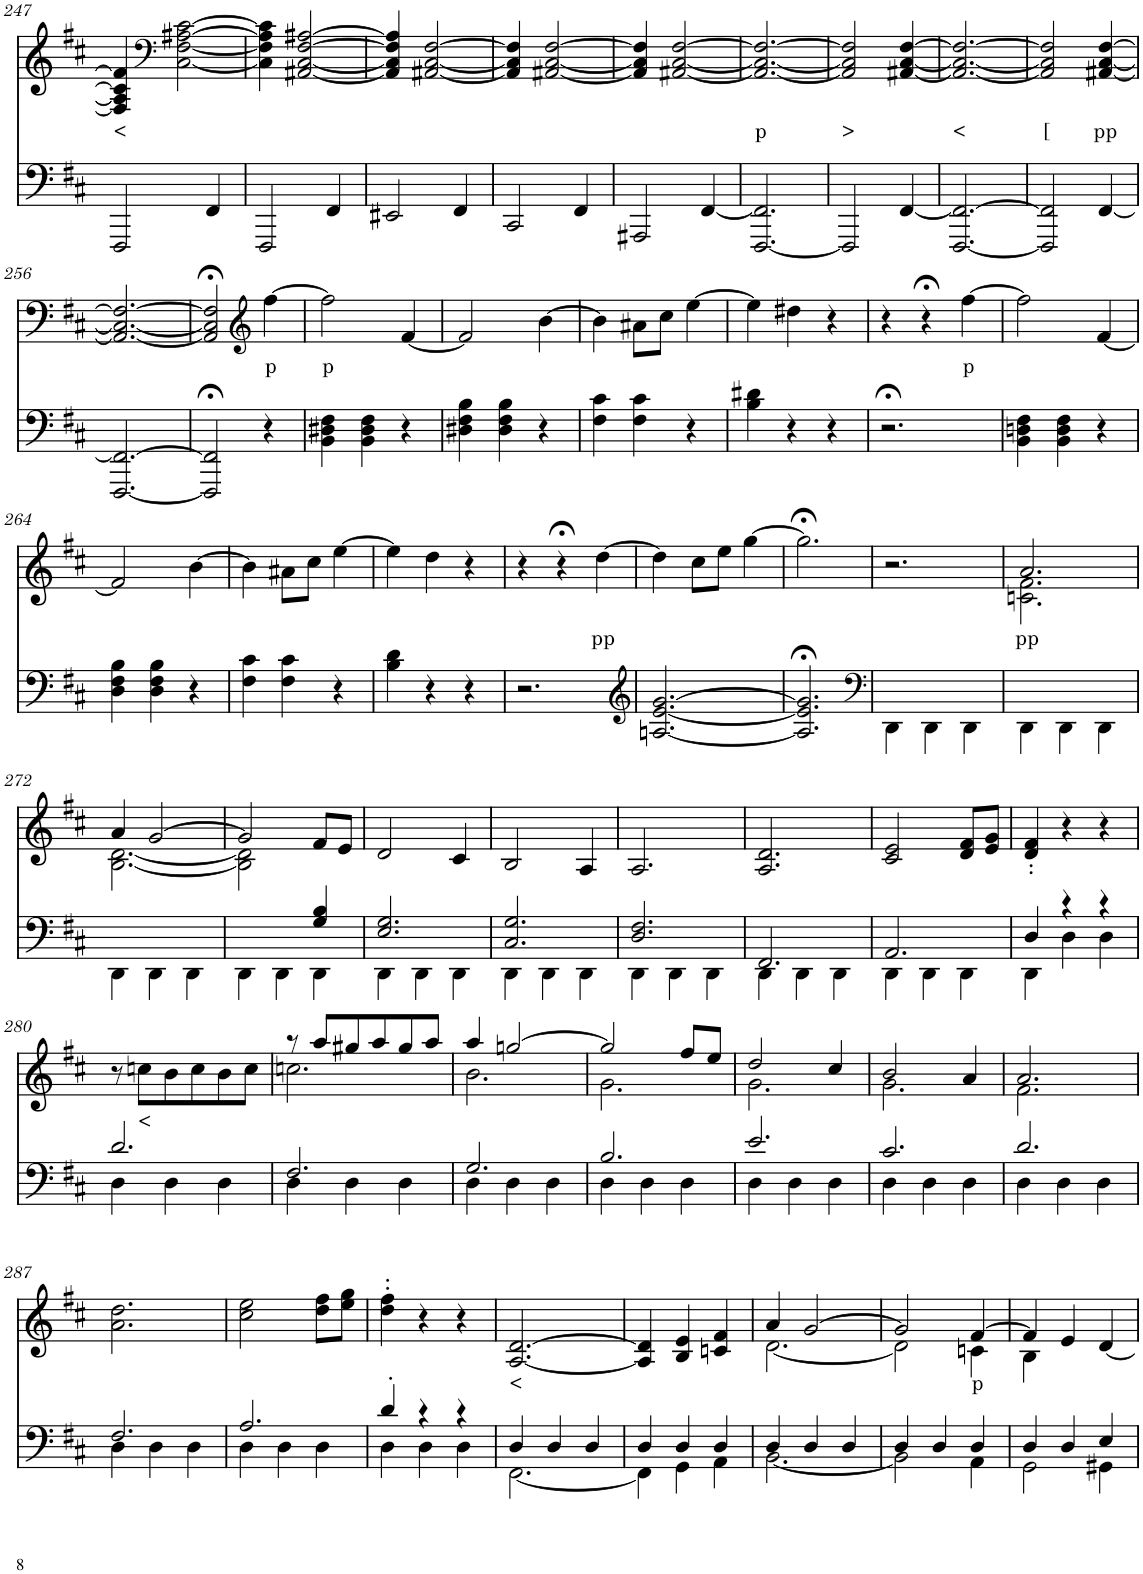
**kern	**kern	**text
*part2	*part1	*part1
*staff2	*staff1	*staff1
*I"piano	*I"piano	*
*I'Pno	*I'Pno	*
!!LO:PB:g=z
*clefF4	*clefG2	*
*k[f#c#]	*k[f#c#]	*
*D:	*D:	*
*M3/4	*M3/4	*
=247	=247	=247
!	!	!LO:LY:b
2FFF#/	4F#/] 4A#/] 4c#/] 4f#/]	<
*	*clefF4	*
.	[2C#\ [2F#\ [2A#X\ [2c#\	.
4FF#/	.	.
=248	=248	=248
2FFF#/	4C#\] 4F#\] 4A#\] 4c#\]	.
.	[2AA#X/ [2C#/ [2F#/ [2A#X/	.
4FF#/	.	.
=249	=249	=249
2EE#X/	4AA#/] 4C#/] 4F#/] 4A#/]	.
.	[2AA#X/ [2C#/ [2F#/	.
4FF#/	.	.
=250	=250	=250
2CC#/	4AA#/] 4C#/] 4F#/]	.
.	[2AA#X/ [2C#/ [2F#/	.
4FF#/	.	.
=251	=251	=251
2AAA#X/	4AA#/] 4C#/] 4F#/]	.
.	[2AA#X/ [2C#/ [2F#/	.
[4FF#/	.	.
=252	=252	=252
!	!	!LO:LY:b
[2.FFF#/ 2.FF#/]	2.AA#/_ 2.C#/_ 2.F#/_	p
=253	=253	=253
!	!	!LO:LY:b
2FFF#/]	2AA#/] 2C#/] 2F#/]	>
[4FF#/	[4AA#X/ [4C#/ [4F#/	.
=254	=254	=254
!	!	!LO:LY:b
[2.FFF#/ 2.FF#/_	2.AA#/_ 2.C#/_ 2.F#/_	<
=255	=255	=255
!	!	!LO:LY:b
2FFF#/] 2FF#/]	2AA#/] 2C#/] 2F#/]	[
!	!	!LO:LY:b
[4FF#/	[4AA#X/ [4C#/ [4F#/	pp
!!LO:LB:g=z
=256	=256	=256
[2.FFF#/ 2.FF#/_	2.AA#/_ 2.C#/_ 2.F#/_	.
=257	=257	=257
2FFF#/];< 2FF#/];<	2AA#/];< 2C#/];< 2F#/];<	.
*	*clefG2	*
!	!	!LO:LY:b
4r	[4ff#\	p
=258	=258	=258
!	!	!LO:LY:b
4BB\ 4D#X\ 4F#\	2ff#\]	p
4BB\ 4D#\ 4F#\	.	.
4r	[4f#/	.
=259	=259	=259
4D#X\ 4F#\ 4B\	2f#/]	.
4D#\ 4F#\ 4B\	.	.
4r	[4b\	.
=260	=260	=260
4F#\ 4c#\	4b\]	.
4F#\ 4c#\	8a#X\L	.
.	8cc#\J	.
4r	[4ee\	.
=261	=261	=261
4B\ 4d#X\	4ee\]	.
4r	4dd#X\	.
4r	4r	.
=262	=262	=262
2.r;<	4r	.
.	4r;<	.
!	!	!LO:LY:b
.	[4ff#\	p
=263	=263	=263
4BB\ 4Dn\ 4F#\	2ff#\]	.
4BB\ 4D\ 4F#\	.	.
4r	[4f#/	.
!!LO:LB:g=z
=264	=264	=264
4D\ 4F#\ 4B\	2f#/]	.
4D\ 4F#\ 4B\	.	.
4r	[4b\	.
=265	=265	=265
4F#\ 4c#\	4b\]	.
4F#\ 4c#\	8a#X\L	.
.	8cc#\J	.
4r	[4ee\	.
=266	=266	=266
4B\ 4d\	4ee\]	.
4r	4dd\	.
4r	4r	.
=267	=267	=267
2.r	4r	.
.	4r;<	.
!	!	!LO:LY:b
.	[4dd\	pp
=268	=268	=268
*clefG2	*	*
[2.An/ [2.e/ [2.g/	4dd\]	.
.	8cc#\L	.
.	8ee\J	.
.	[4gg\	.
=269	=269	=269
2.A/];< 2.e/];< 2.g/];<	2.gg;<\]	.
=270	=270	=270
*clefF4	*	*
4DD\	2.r	.
4DD\	.	.
4DD\	.	.
=271	=271	=271
*	*^	*
!	!	!	!LO:LY:b
4DD\	2.a/	2.cn\ 2.f#\	pp
4DD\	.	.	.
4DD\	.	.	.
!!LO:LB:g=z	!!
=272	=272	=272	=272
4DD\	4a/	[2.B\ [2.d\	.
4DD\	[2g/	.	.
4DD\	.	.	.
=273	=273	=273	=273
*^	*	*	*
2ryy	4DD\	2g/]	2B\] 2d\]	.
.	4DD\	.	.	.
4G/ 4B/	4DD\	8f#/L	4ryy	.
.	.	8e/J	.	.
*	*	*v	*v	*
=274	=274	=274	=274
2.E/ 2.G/	4DD\	2d/	.
.	4DD\	.	.
.	4DD\	4c#/	.
=275	=275	=275	=275
2.C#/ 2.G/	4DD\	2B/	.
.	4DD\	.	.
.	4DD\	4A/	.
=276	=276	=276	=276
2.D/ 2.F#/	4DD\	2.A/	.
.	4DD\	.	.
.	4DD\	.	.
=277	=277	=277	=277
2.FF#/	4DD\	2.A/ 2.d/	.
.	4DD\	.	.
.	4DD\	.	.
=278	=278	=278	=278
2.AA/	4DD\	2c#/ 2e/	.
.	4DD\	.	.
.	4DD\	8d/ 8f#/L	.
.	.	8e/ 8g/J	.
=279	=279	=279	=279
4D/	4DD\	4d/' 4f#/'	.
4r	4D\	4r	.
4r	4D\	4r	.
!!LO:LB:g=z
=280	=280	=280	=280
2.d/	4D\	8r	.
!	!	!	!LO:LY:b
.	.	8ccn\L	<
.	4D\	8b\	.
.	.	8cc\	.
.	4D\	8b\	.
.	.	8cc\J	.
=281	=281	=281	=281
*	*	*^	*
2.F#/	4D\	8r	2.ccn\	.
.	.	8aa/L	.	.
.	4D\	8gg#X/	.	.
.	.	8aa/	.	.
.	4D\	8gg#/	.	.
.	.	8aa/J	.	.
=282	=282	=282	=282	=282
2.G/	4D\	4aa/	2.b\	.
.	4D\	[2ggn/	.	.
.	4D\	.	.	.
=283	=283	=283	=283	=283
2.B/	4D\	2gg/]	2.g\	.
.	4D\	.	.	.
.	4D\	8ff#/L	.	.
.	.	8ee/J	.	.
=284	=284	=284	=284	=284
2.e/	4D\	2dd/	2.g\	.
.	4D\	.	.	.
.	4D\	4cc#/	.	.
=285	=285	=285	=285	=285
2.c#/	4D\	2b/	2.g\	.
.	4D\	.	.	.
.	4D\	4a/	.	.
=286	=286	=286	=286	=286
2.d/	4D\	2.a/	2.f#\	.
.	4D\	.	.	.
.	4D\	.	.	.
*	*	*v	*v	*
!!LO:LB:g=z
=287	=287	=287	=287
2.F#/	4D\	2.a\ 2.dd\	.
.	4D\	.	.
.	4D\	.	.
=288	=288	=288	=288
2.A/	4D\	2cc#\ 2ee\	.
.	4D\	.	.
.	4D\	8dd\ 8ff#\L	.
.	.	8ee\ 8gg\J	.
=289	=289	=289	=289
4d'/	4D\	4dd\' 4ff#\'	.
4r	4D\	4r	.
4r	4D\	4r	.
=290	=290	=290	=290
!	!	!	!LO:LY:b
4D/	[2.FF#\	[2.A/ [2.d/	<
4D/	.	.	.
4D/	.	.	.
=291	=291	=291	=291
4D/	4FF#\]	4A/] 4d/]	.
4D/	4GG\	4B/ 4e/	.
4D/	4AA\	4cn/ 4f#/	.
=292	=292	=292	=292
*	*	*^	*
4D/	[2.BB\	4a/	[2.d\	.
4D/	.	[2g/	.	.
4D/	.	.	.	.
=293	=293	=293	=293	=293
4D/	2BB\]	2g/]	2d\]	.
4D/	.	.	.	.
!	!	!	!	!LO:LY:b
4D/	4AA\	[4f#/	4cn\	p
=294	=294	=294	=294	=294
4D/	2GG\	4f#/]	4B\	.
4D/	.	4e/	2ryy	.
4E/	4GG#X\	[4d/	.	.
*v	*v	*	*	*
*	*v	*v	*
=	=	=
*-	*-	*-
